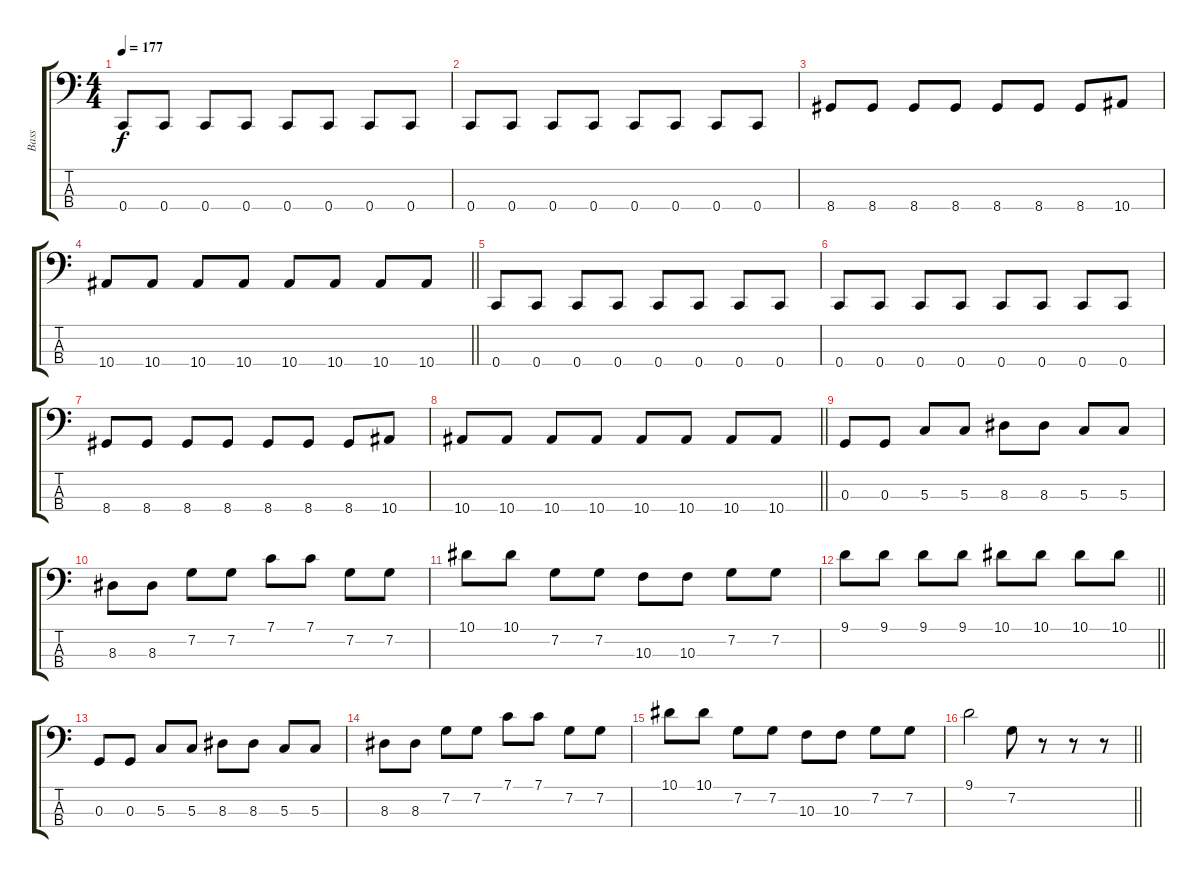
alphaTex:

\track ("Bass" "Bass") {instrument electricbassfinger}
\staff {score tabs}
\tuning (F2 C2 G1 C1) {hide}
\ts (4 4)
\section ("" "")
\tempo 177
\clef f4
\ks c
0.4.8{dy f} 0.4.8 0.4.8 0.4.8 0.4.8 0.4.8 0.4.8 0.4.8 |
0.4.8 0.4.8 0.4.8 0.4.8 0.4.8 0.4.8 0.4.8 0.4.8 |
8.4.8 8.4.8 8.4.8 8.4.8 8.4.8 8.4.8 8.4.8 10.4.8 |
\barLineRight lightlight
10.4.8 10.4.8 10.4.8 10.4.8 10.4.8 10.4.8 10.4.8 10.4.8 |
0.4.8 0.4.8 0.4.8 0.4.8 0.4.8 0.4.8 0.4.8 0.4.8 |
0.4.8 0.4.8 0.4.8 0.4.8 0.4.8 0.4.8 0.4.8 0.4.8 |
8.4.8 8.4.8 8.4.8 8.4.8 8.4.8 8.4.8 8.4.8 10.4.8 |
\barLineRight lightlight
10.4.8 10.4.8 10.4.8 10.4.8 10.4.8 10.4.8 10.4.8 10.4.8 |
0.3.8 0.3.8 5.3.8 5.3.8 8.3.8 8.3.8 5.3.8 5.3.8 |
8.3.8 8.3.8 7.2.8 7.2.8 7.1.8 7.1.8 7.2.8 7.2.8 |
10.1.8 10.1.8 7.2.8 7.2.8 10.3.8 10.3.8 7.2.8 7.2.8 |
\barLineRight lightlight
9.1.8 9.1.8 9.1.8 9.1.8 10.1.8 10.1.8 10.1.8 10.1.8 |
0.3.8 0.3.8 5.3.8 5.3.8 8.3.8 8.3.8 5.3.8 5.3.8 |
8.3.8 8.3.8 7.2.8 7.2.8 7.1.8 7.1.8 7.2.8 7.2.8 |
10.1.8 10.1.8 7.2.8 7.2.8 10.3.8 10.3.8 7.2.8 7.2.8 |
\barLineRight lightlight
9.1.2 7.2.8 r.8 r.8 r.8
